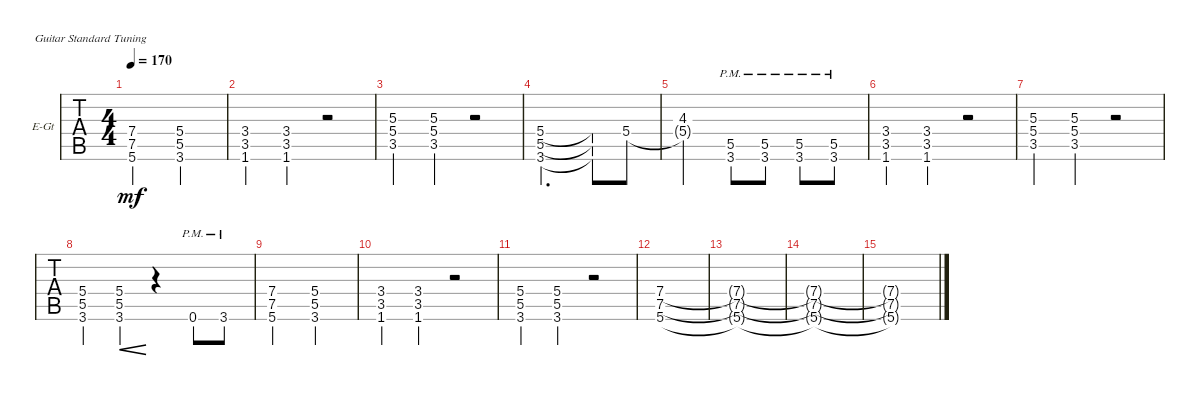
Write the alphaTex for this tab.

\defaultSystemsLayout 4
\bracketExtendMode groupsimilarinstruments
\multiBarRest
\firstSystemTrackNameOrientation horizontal
\otherSystemsTrackNameOrientation horizontal
\track ("Matthew" "E-Gt") {instrument distortionguitar}
\staff {tabs}
\tuning (E4 B3 G3 D3 A2 E2)
\ts (4 4)
\tempo 170
\clef g2
\ks c
(5.6 7.5 7.4).2{dy mf} (3.6 5.5 5.4).2 |
(1.6 3.5 3.4).4 (1.6 3.5 3.4).4 r.2 |
(3.5 5.4 5.3).4 (3.5 5.4 5.3).4 r.2 |
(3.6 5.5 5.4).2{d} (3.6{t} 5.5{t} 5.4{t}).8 5.4.8 |
(4.3 5.4{t}).2 (3.6{pm} 5.5{pm}).8 (3.6{pm} 5.5{pm}).8 (3.6{pm} 5.5{pm}).8 (3.6{pm} 5.5{pm}).8 |
(1.6 3.5 3.4).4 (1.6 3.5 3.4).4 r.2 |
(3.5 5.4 5.3).4 (3.5 5.4 5.3).4 r.2 |
(3.6 5.5 5.4).4 (3.6 5.5 5.4).4{cre} r.4 0.6{pm}.8 3.6{pm}.8 |
(5.6 7.5 7.4).2 (3.6 5.5 5.4).2 |
(1.6 3.5 3.4).4 (1.6 3.5 3.4).4 r.2 |
(3.6 5.5 5.4).4 (3.6 5.5 5.4).4 r.2 |
(5.6 7.5 7.4).1 |
(5.6{t} 7.5{t} 7.4{t}).1 |
(5.6{t} 7.5{t} 7.4{t}).1 |
(5.6{t} 7.5{t} 7.4{t}).1
